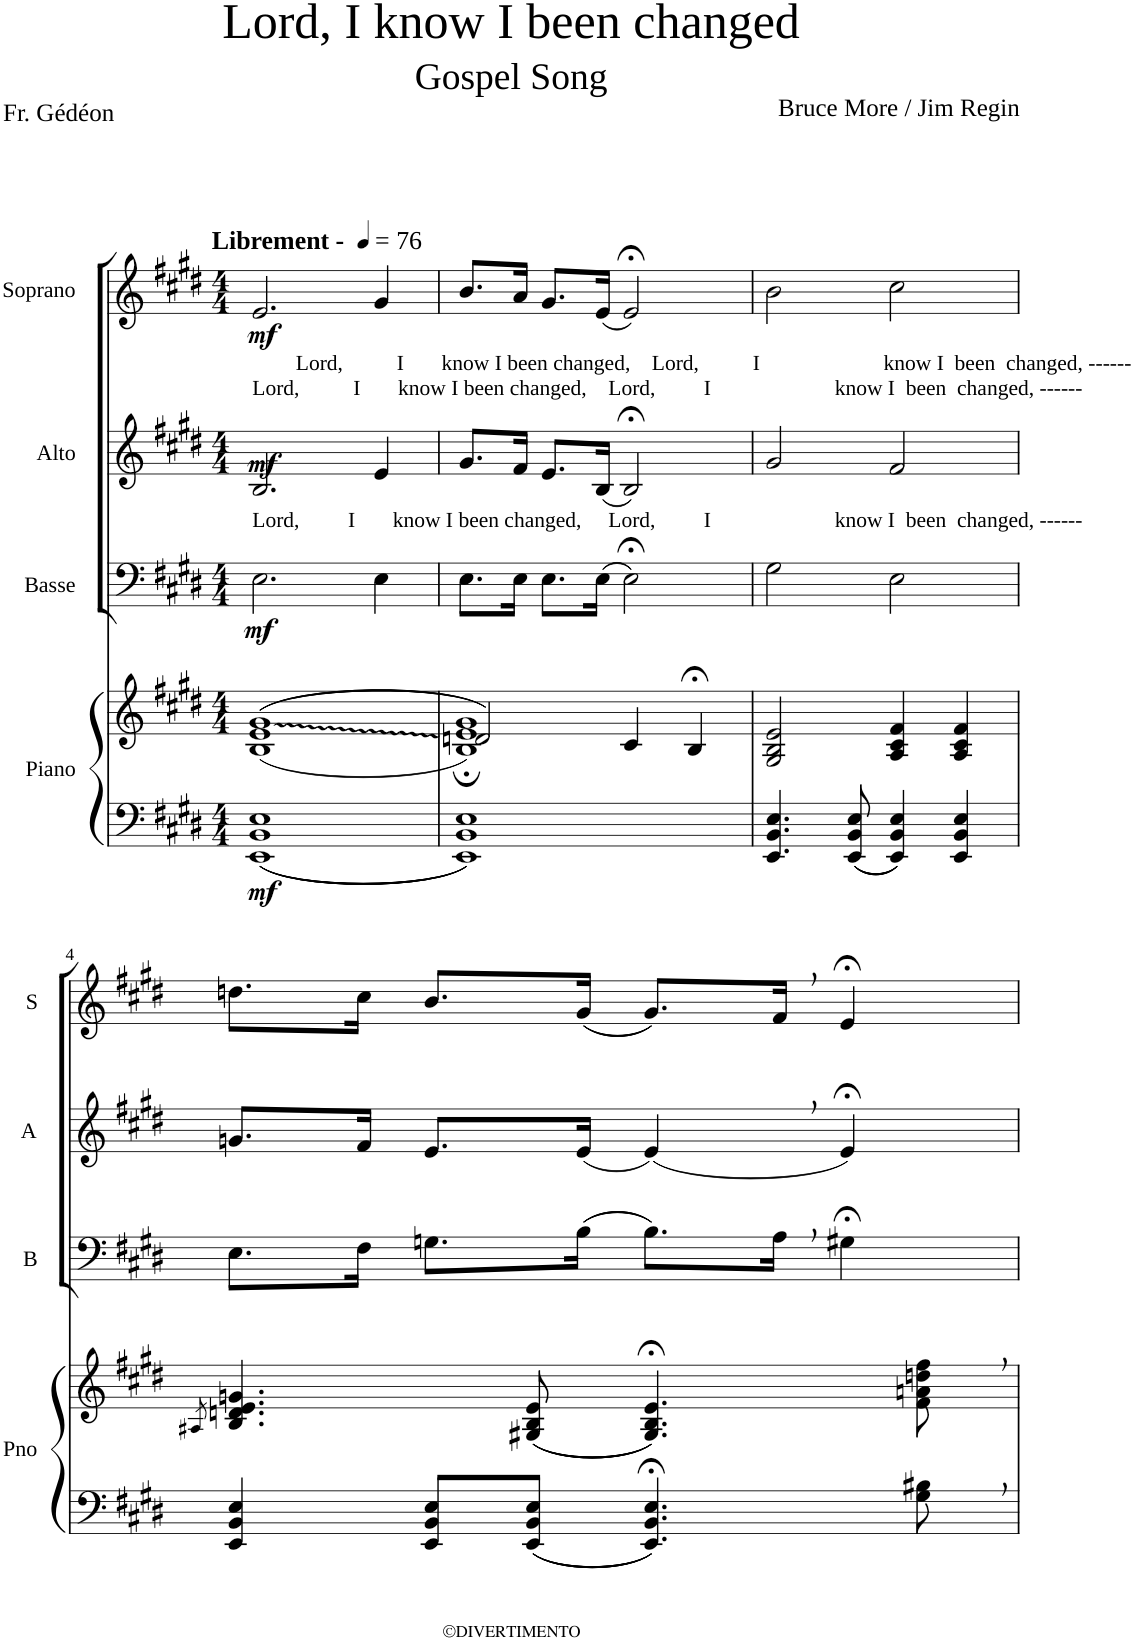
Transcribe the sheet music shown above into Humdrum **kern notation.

**kern	**kern	**dynam	**kern	**dynam	**kern	**dynam	**kern	**dynam
*part4	*part4	*part4	*part3	*part3	*part2	*part2	*part1	*part1
*staff5	*staff4	*staff4/5	*staff3	*staff3	*staff2	*staff2	*staff1	*staff1
*I"Piano	*	*	*I"Basse	*	*I"Alto	*	*I"Soprano	*
*I'Pno	*	*	*I'B	*	*I'A	*	*I'S	*
*clefF4	*clefG2	*	*clefF4	*	*clefG2	*	*clefG2	*
*k[f#c#g#d#]	*k[f#c#g#d#]	*	*k[f#c#g#d#]	*	*k[f#c#g#d#]	*	*k[f#c#g#d#]	*
*E:	*E:	*	*E:	*	*E:	*	*E:	*
*M4/4	*M4/4	*	*M4/4	*	*M4/4	*	*M4/4	*
*MM76	*MM76	*	*MM76	*	*MM76	*	*MM76	*
=1	=1	=1	=1	=1	=1	=1	=1	=1
!	!	!	!	!	!	!	!LO:TX:a:B:t=Librement -	!
!	!	!	!	!	!LO:TX:a:t=Lord,          I       know I been changed,    Lord,         I                       know I  been  changed, ------	!	!	!
!	!	!	!	!	!LO:TX:a:t=Lord,          I       know I been changed,    Lord,          I                       know I  been  changed, ------	!	!	!
!	!	!	!LO:TX:a:t=Lord,         I       know I been changed,     Lord,         I                       know I  been  changed, ------	!	!	!	!	!
!	!	!LO:DY:b=2	!	!LO:DY:b	!	!LO:DY:b	!	!LO:DY:b
1EE 1BB 1E	(((1B 1e 1g#	mf	2.E\	mf	2.B/	mf	2.e/	mf
.	.	.	4E\	.	4e/	.	4g#/	.
=2	=2	=2	=2	=2	=2	=2	=2	=2
*	*^	*	*	*	*	*	*	*
1EE 1BB 1E	2dn/))	1B; 1e; 1g#;)	.	8.E\L	.	8.g#/L	.	8.b/L	.
.	.	.	.	16E\Jk	.	16f#/Jk	.	16a/Jk	.
.	.	.	.	8.E\L	.	8.e/L	.	8.g#/L	.
.	.	.	.	(16E\Jk	.	(16B/Jk	.	(16e/Jk	.
.	4c#/	.	.	2E;<\)	.	2B;</)	.	2e;</)	.
.	4B;</	.	.	.	.	.	.	.	.
*	*v	*v	*	*	*	*	*	*	*
=3	=3	=3	=3	=3	=3	=3	=3	=3
4.EE/ 4.BB/ 4.E/	2G#/ 2B/ 2e/	.	2G#\	.	2g#/	.	2b\	.
8EE/ 8BB/ 8E/	.	.	.	.	.	.	.	.
4EE/ 4BB/ 4E/	4A/ 4c#/ 4f#/	.	2E\	.	2f#/	.	2cc#\	.
4EE/ 4BB/ 4E/	4A/ 4c#/ 4f#/	.	.	.	.	.	.	.
!!LO:LB:g=z
=4	=4	=4	=4	=4	=4	=4	=4	=4
.	8qA#X/	.	.	.	.	.	.	.
4EE/ 4BB/ 4E/	4.B/ 4.dn/ 4.e/ 4.gn/	.	8.E\L	.	8.gn/L	.	8.ddn\L	.
.	.	.	16F#\Jk	.	16f#/Jk	.	16cc#\Jk	.
8EE/ 8BB/ 8E/L	.	.	8.Gn\L	.	8.e/L	.	8.b/L	.
8EE/ 8BB/ 8E/J	(((8G#X/ 8B/ 8e/	.	.	.	.	.	.	.
.	.	.	((16B\Jk	.	(16e/Jk	.	((16g#/Jk	.
4.EE/;< 4.BB/;< 4.E/;<	4.G#/;< 4.B/;< 4.e/;<)))	.	8.B\L))	.	(4e,/)	.	8.g#/L))	.
.	.	.	16A,\Jk	.	.	.	16f#,/Jk	.
.	.	.	4G#X;<\	.	4e;</)	.	4e;</	.
8G#\, 8B#X\,	8f#\, 8an\, 8ddn\, 8ff#\,	.	.	.	.	.	.	.
=	=	=	=	=	=	=	=	=
*-	*-	*-	*-	*-	*-	*-	*-	*-
